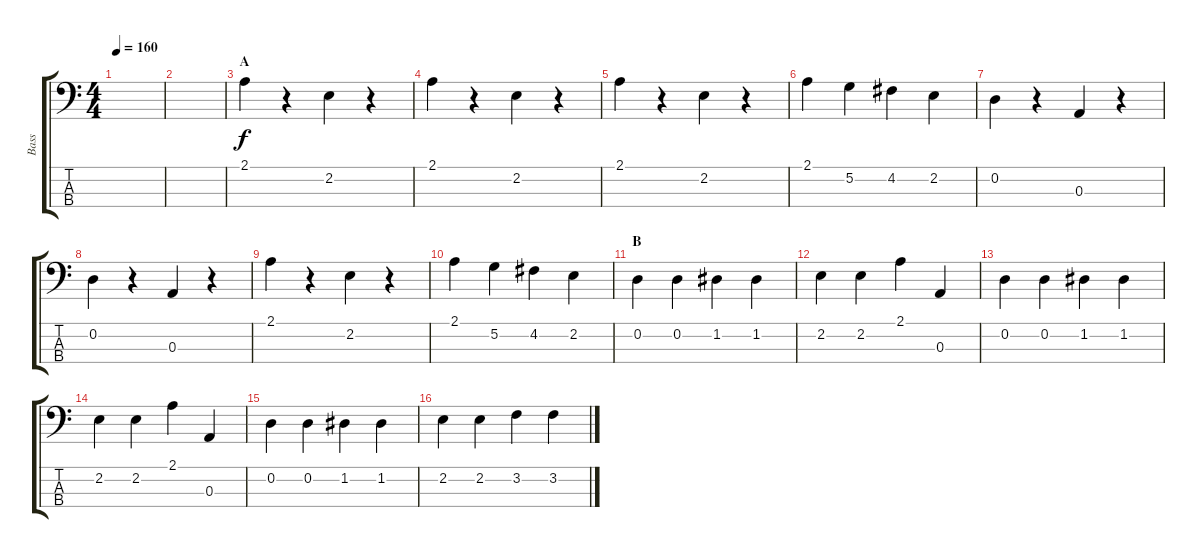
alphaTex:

\track ("Bass" "Bass") {instrument acousticbass}
\staff {score tabs}
\tuning (G2 D2 A1 E1) {hide}
\ts (4 4)
\tempo 160
\clef f4
\ks c
|
|
\section ("" "A")
2.1.4 r.4 2.2.4 r.4 |
2.1.4 r.4 2.2.4 r.4 |
2.1.4 r.4 2.2.4 r.4 |
2.1.4 5.2.4 4.2.4 2.2.4 |
0.2.4 r.4 0.3.4 r.4 |
0.2.4 r.4 0.3.4 r.4 |
2.1.4 r.4 2.2.4 r.4 |
2.1.4 5.2.4 4.2.4 2.2.4 |
\section ("" "B")
0.2.4 0.2.4 1.2.4 1.2.4 |
2.2.4 2.2.4 2.1.4 0.3.4 |
0.2.4 0.2.4 1.2.4 1.2.4 |
2.2.4 2.2.4 2.1.4 0.3.4 |
0.2.4 0.2.4 1.2.4 1.2.4 |
2.2.4 2.2.4 3.2.4 3.2.4
